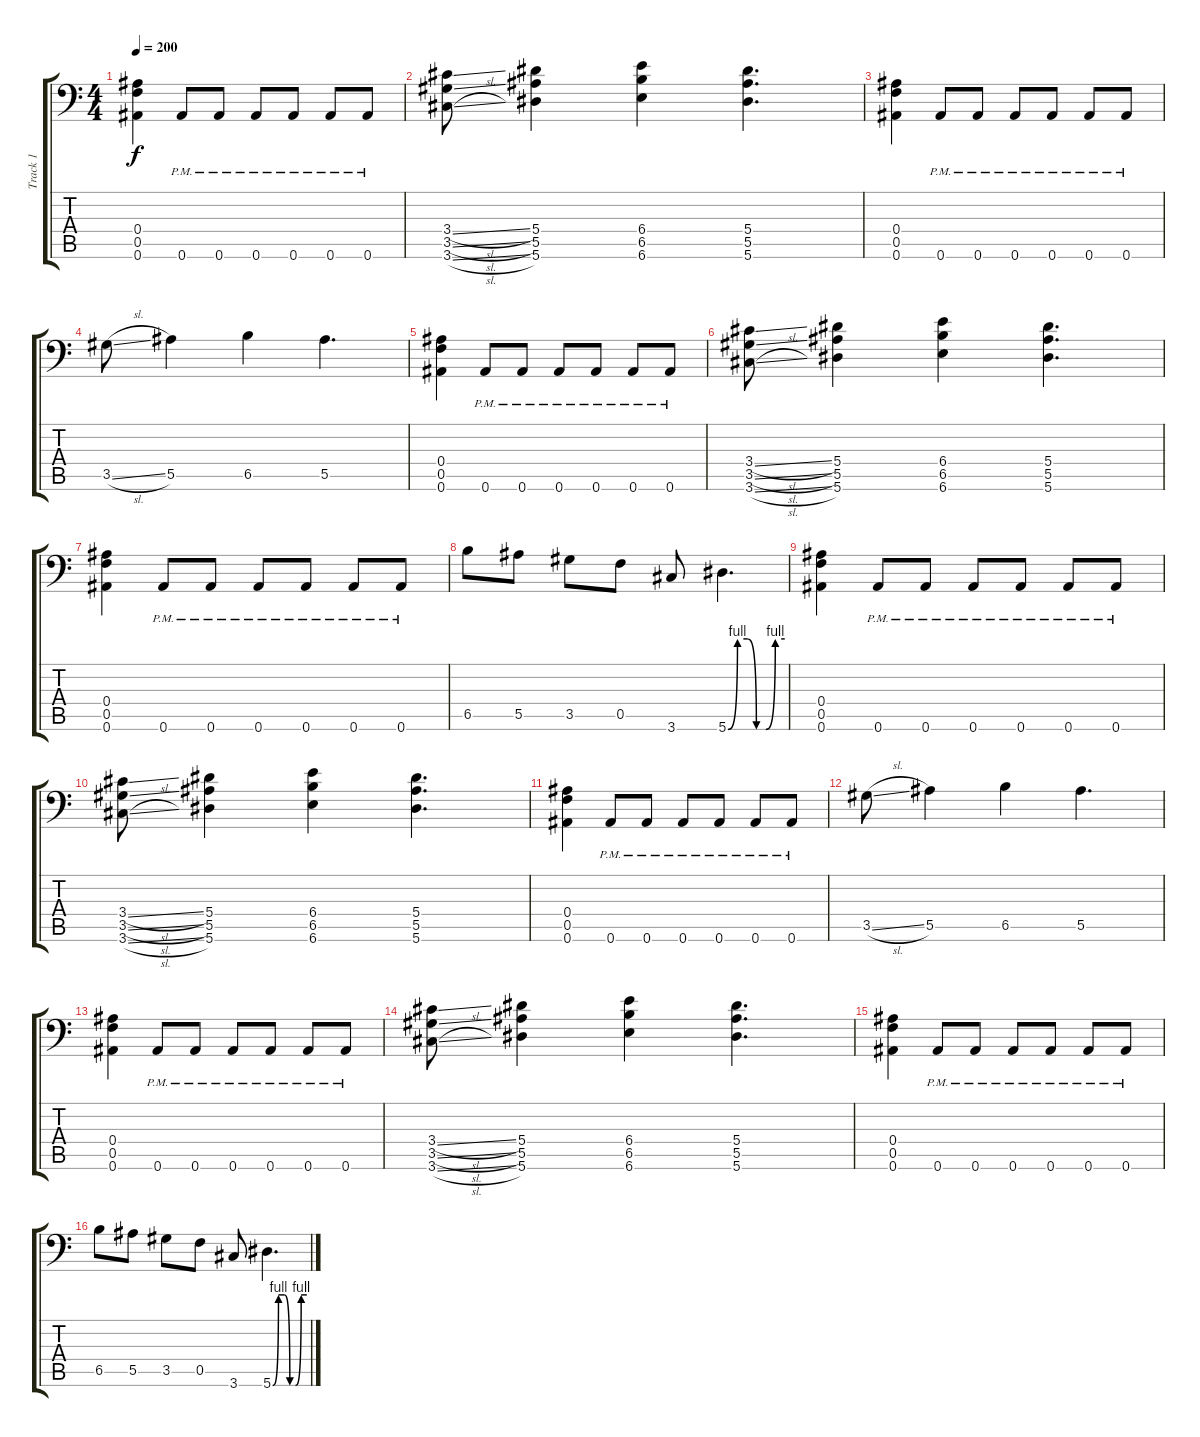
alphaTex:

\track ("Track 1" "Track 1") {instrument distortionguitar}
\staff {score tabs}
\tuning (C5 G3 D3 Bb2 F2 Bb1) {hide}
\ts (4 4)
\tempo 200
\clef f4
\ks c
(0.4 0.5 0.6).4{dy f} 0.6{pm}.8 0.6{pm}.8 0.6{pm}.8 0.6{pm}.8 0.6{pm}.8 0.6{pm}.8 |
(3.4{sl} 3.5{sl} 3.6{sl}).8 (5.4 5.5 5.6).4 (6.4 6.5 6.6).4 (5.4 5.5 5.6).4{d} |
(0.4 0.5 0.6).4 0.6{pm}.8 0.6{pm}.8 0.6{pm}.8 0.6{pm}.8 0.6{pm}.8 0.6{pm}.8 |
3.5{sl}.8 5.5.4 6.5.4 5.5.4{d} |
(0.4 0.5 0.6).4 0.6{pm}.8 0.6{pm}.8 0.6{pm}.8 0.6{pm}.8 0.6{pm}.8 0.6{pm}.8 |
(3.4{sl} 3.5{sl} 3.6{sl}).8 (5.4 5.5 5.6).4 (6.4 6.5 6.6).4 (5.4 5.5 5.6).4{d} |
(0.4 0.5 0.6).4 0.6{pm}.8 0.6{pm}.8 0.6{pm}.8 0.6{pm}.8 0.6{pm}.8 0.6{pm}.8 |
6.5.8 5.5.8 3.5.8 0.5.8 3.6.8 5.6{be (custom 0 0 10 4 20 4 30 0 40 0 50 4 60 4)}.4{d} |
(0.4 0.5 0.6).4 0.6{pm}.8 0.6{pm}.8 0.6{pm}.8 0.6{pm}.8 0.6{pm}.8 0.6{pm}.8 |
(3.4{sl} 3.5{sl} 3.6{sl}).8 (5.4 5.5 5.6).4 (6.4 6.5 6.6).4 (5.4 5.5 5.6).4{d} |
(0.4 0.5 0.6).4 0.6{pm}.8 0.6{pm}.8 0.6{pm}.8 0.6{pm}.8 0.6{pm}.8 0.6{pm}.8 |
3.5{sl}.8 5.5.4 6.5.4 5.5.4{d} |
(0.4 0.5 0.6).4 0.6{pm}.8 0.6{pm}.8 0.6{pm}.8 0.6{pm}.8 0.6{pm}.8 0.6{pm}.8 |
(3.4{sl} 3.5{sl} 3.6{sl}).8 (5.4 5.5 5.6).4 (6.4 6.5 6.6).4 (5.4 5.5 5.6).4{d} |
(0.4 0.5 0.6).4 0.6{pm}.8 0.6{pm}.8 0.6{pm}.8 0.6{pm}.8 0.6{pm}.8 0.6{pm}.8 |
6.5.8 5.5.8 3.5.8 0.5.8 3.6.8 5.6{be (custom 0 0 10 4 20 4 30 0 40 0 50 4 60 4)}.4{d}
